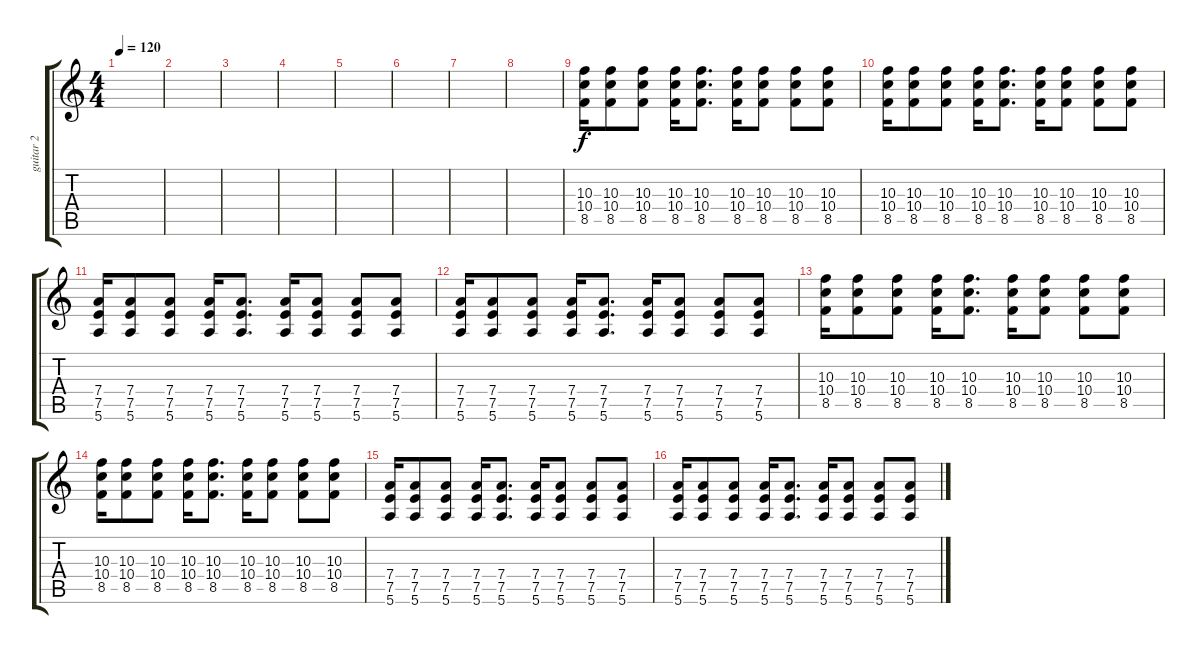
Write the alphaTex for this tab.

\track ("guitar 2" "guitar 2") {instrument overdrivenguitar}
\staff {score tabs}
\tuning (E4 B3 G3 D3 A2 E2) {hide}
\ts (4 4)
\tempo 120
\clef g2
\ks c
|
|
|
|
|
|
|
|
(10.3 10.4 8.5).16 (10.3 10.4 8.5).8 (10.3 10.4 8.5).8 (10.3 10.4 8.5).16 (10.3 10.4 8.5).8{d} (10.3 10.4 8.5).16 (10.3 10.4 8.5).8 (10.3 10.4 8.5).8 (10.3 10.4 8.5).8 |
(10.3 10.4 8.5).16 (10.3 10.4 8.5).8 (10.3 10.4 8.5).8 (10.3 10.4 8.5).16 (10.3 10.4 8.5).8{d} (10.3 10.4 8.5).16 (10.3 10.4 8.5).8 (10.3 10.4 8.5).8 (10.3 10.4 8.5).8 |
(7.4 7.5 5.6).16 (7.4 7.5 5.6).8 (7.4 7.5 5.6).8 (7.4 7.5 5.6).16 (7.4 7.5 5.6).8{d} (7.4 7.5 5.6).16 (7.4 7.5 5.6).8 (7.4 7.5 5.6).8 (7.4 7.5 5.6).8 |
(7.4 7.5 5.6).16 (7.4 7.5 5.6).8 (7.4 7.5 5.6).8 (7.4 7.5 5.6).16 (7.4 7.5 5.6).8{d} (7.4 7.5 5.6).16 (7.4 7.5 5.6).8 (7.4 7.5 5.6).8 (7.4 7.5 5.6).8 |
(10.3 10.4 8.5).16 (10.3 10.4 8.5).8 (10.3 10.4 8.5).8 (10.3 10.4 8.5).16 (10.3 10.4 8.5).8{d} (10.3 10.4 8.5).16 (10.3 10.4 8.5).8 (10.3 10.4 8.5).8 (10.3 10.4 8.5).8 |
(10.3 10.4 8.5).16 (10.3 10.4 8.5).8 (10.3 10.4 8.5).8 (10.3 10.4 8.5).16 (10.3 10.4 8.5).8{d} (10.3 10.4 8.5).16 (10.3 10.4 8.5).8 (10.3 10.4 8.5).8 (10.3 10.4 8.5).8 |
(7.4 7.5 5.6).16 (7.4 7.5 5.6).8 (7.4 7.5 5.6).8 (7.4 7.5 5.6).16 (7.4 7.5 5.6).8{d} (7.4 7.5 5.6).16 (7.4 7.5 5.6).8 (7.4 7.5 5.6).8 (7.4 7.5 5.6).8 |
(7.4 7.5 5.6).16 (7.4 7.5 5.6).8 (7.4 7.5 5.6).8 (7.4 7.5 5.6).16 (7.4 7.5 5.6).8{d} (7.4 7.5 5.6).16 (7.4 7.5 5.6).8 (7.4 7.5 5.6).8 (7.4 7.5 5.6).8
